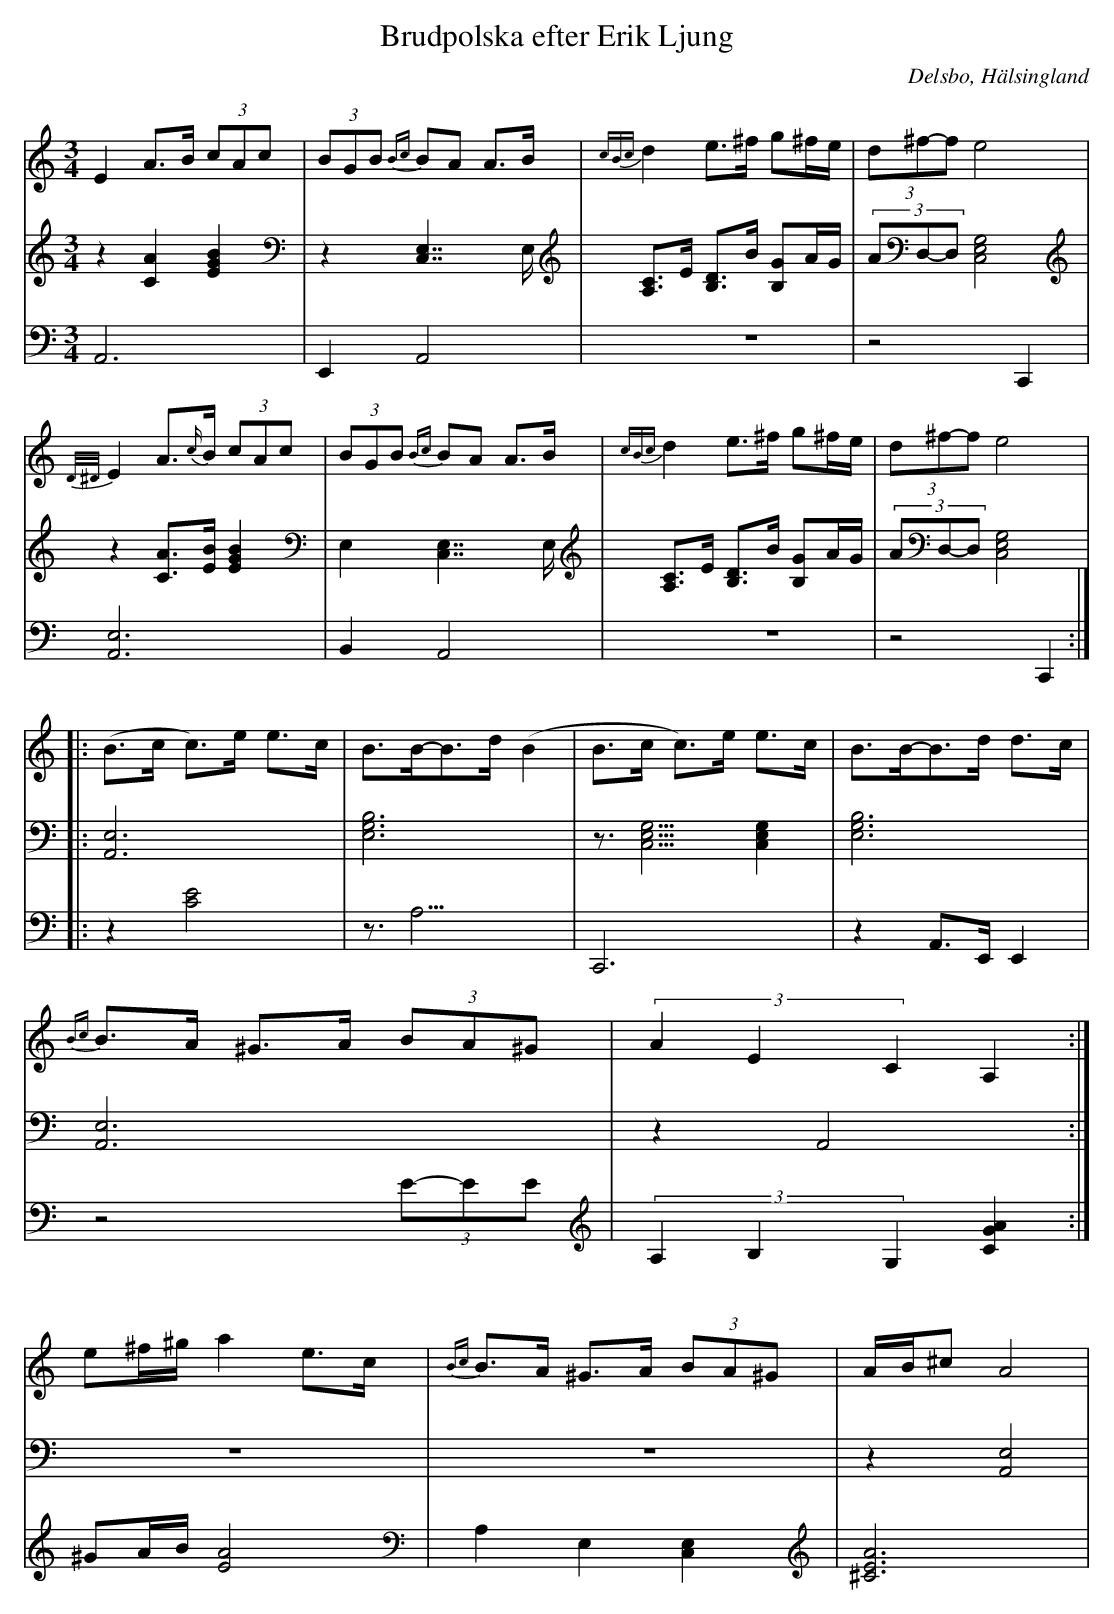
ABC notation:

X:1
T: Brudpolska efter Erik Ljung
Q: 105
O: Delsbo, Hälsingland
M: 3/4
L: 1/8
K: Am
V:1
V:2
V:3 =Merge
V:1
E2 A>B (3cAc| (3BGB {Bc}BA A>B|{cBc}d2 e>^f g^f/e/|(3d^f-f e4 |
{D/^D/}E2 A>{c/}B (3cAc| (3BGB {Bc}BA A>B|{cBc}d2 e>^f g^f/e/|(3d^f-f e4 |
|:(B>c c)>e e>c|B>B-B>d (B2|B>c c)>e e>c|B>B-B>d d>c|
{Bc}B>A ^G>A (3BA^G|(3A2E2C2 A,2:|
e^f/^g/ a2 e>c|{Bc}B>A ^G>A (3BA^G|A/B/^c A4|
V:2
z2 [A2C2] [B2E2G2]|z2 [C,7/2E,7/2]E,/|[A,C]>E [B,D]>B [B,G]A/G/|(3AD,-D, [E,4G,4C,4]|
z2 [AC]>[BE] [B2E2G2]|E,2 [C,7/2E,7/2]E,/|[A,C]>E [B,D]>B [B,G]A/G/|(3AD,-D, [E,4G,4C,4]|
|:[A,,6E,6]|[E,6G,6B,6]|z3/2[E,5/2G,5/2C,5/2] [E,2G,2C,2]|[E,6G,6B,6]|
[A,,6E,6]|z2 A,,4:|
z6|z6|z2 [A,,4E,4]|
V:3
A,,6|E,,2 A,,4|z6|z4  C,,2|
[A,,6E,6]|B,,2 A,,4|z6|z4  C,,2:|
|:z2 [C4E4]|z3<A,3|C,,6|z2 A,,>E,, E,,2|
z4 (3E-EE|(3A,2B,2G,2 [G2A2C2]:|
^GA/B/ [A4E4]|A,2 E,2 [C,2E,2]|[A6^C6E6]|
